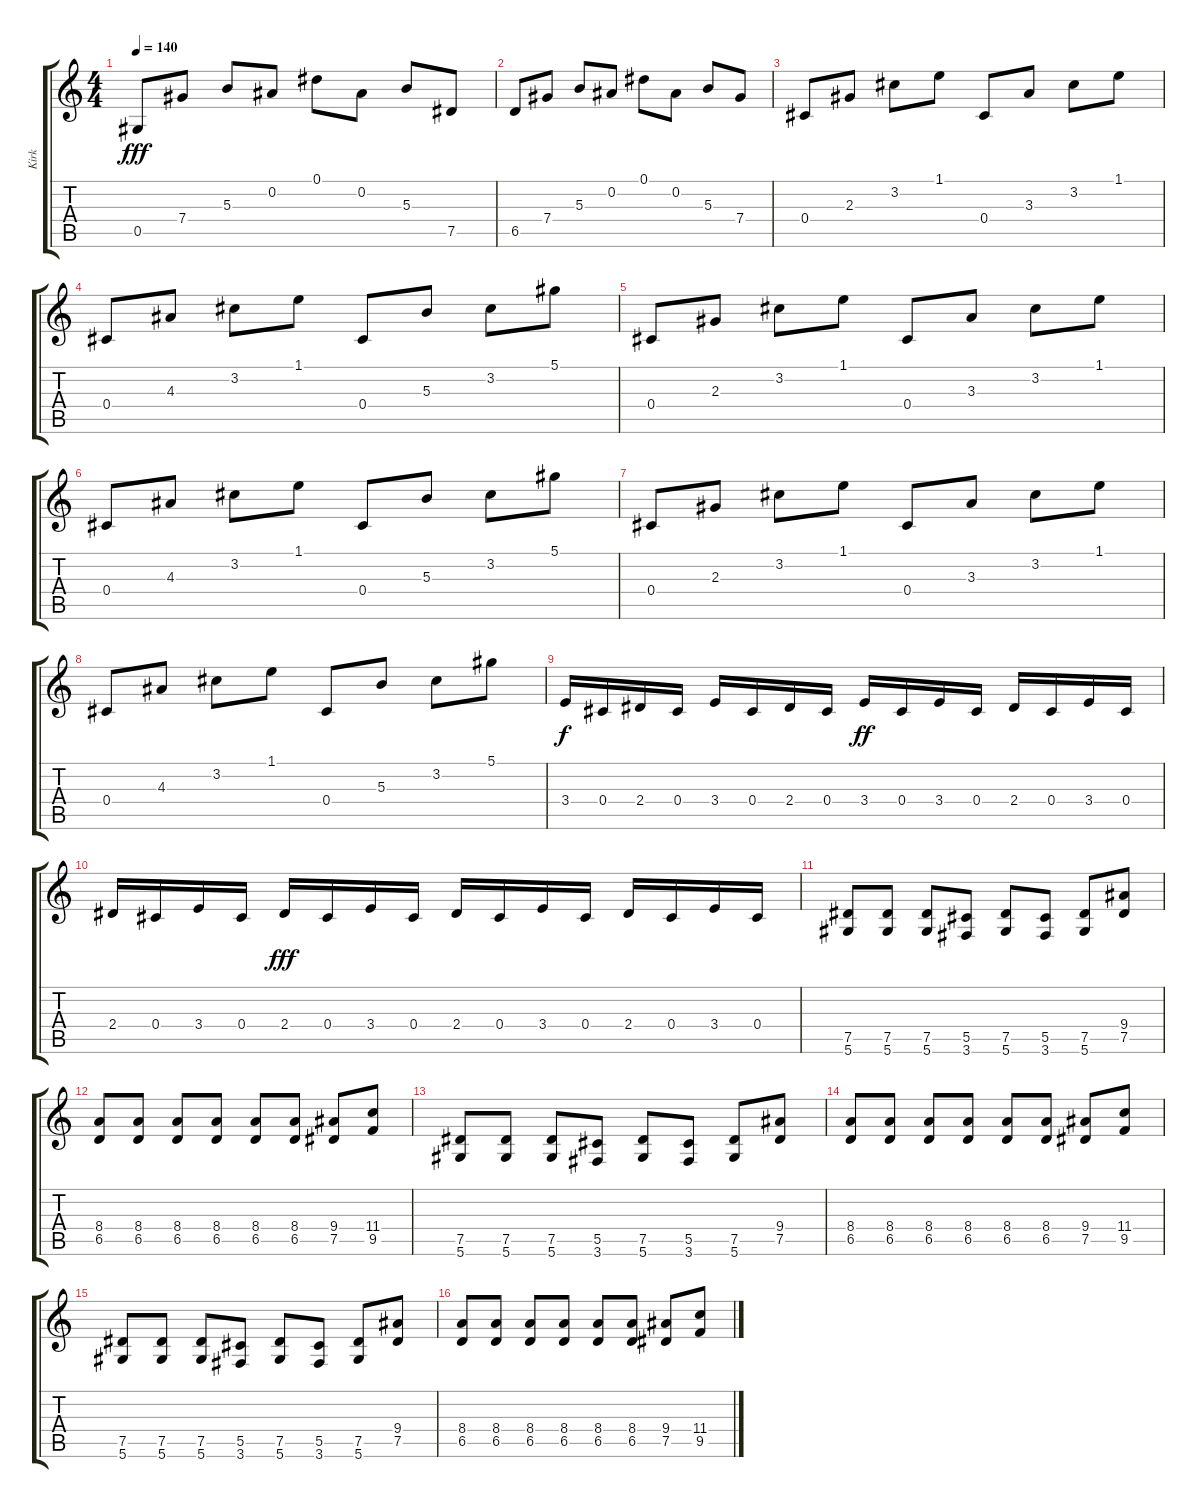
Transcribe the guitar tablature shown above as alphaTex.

\track ("Kirk " "Kirk ") {instrument distortionguitar}
\staff {score tabs}
\tuning (Eb4 Bb3 Gb3 Db3 Ab2 Eb2) {hide}
\ts (4 4)
\tempo 140
\clef g2
\ks c
0.5.8{dy fff} 7.4.8 5.3.8 0.2.8 0.1.8 0.2.8 5.3.8 7.5.8 |
6.5.8 7.4.8 5.3.8 0.2.8 0.1.8 0.2.8 5.3.8 7.4.8 |
0.4.8 2.3.8 3.2.8 1.1.8 0.4.8 3.3.8 3.2.8 1.1.8 |
0.4.8 4.3.8 3.2.8 1.1.8 0.4.8 5.3.8 3.2.8 5.1.8 |
0.4.8 2.3.8 3.2.8 1.1.8 0.4.8 3.3.8 3.2.8 1.1.8 |
0.4.8 4.3.8 3.2.8 1.1.8 0.4.8 5.3.8 3.2.8 5.1.8 |
0.4.8 2.3.8 3.2.8 1.1.8 0.4.8 3.3.8 3.2.8 1.1.8 |
0.4.8 4.3.8 3.2.8 1.1.8 0.4.8 5.3.8 3.2.8 5.1.8 |
3.4.16{dy f} 0.4.16 2.4.16 0.4.16 3.4.16 0.4.16 2.4.16 0.4.16 3.4.16{dy ff} 0.4.16 3.4.16 0.4.16 2.4.16 0.4.16 3.4.16 0.4.16 |
2.4.16 0.4.16 3.4.16 0.4.16 2.4.16{dy fff} 0.4.16 3.4.16 0.4.16 2.4.16 0.4.16 3.4.16 0.4.16 2.4.16 0.4.16 3.4.16 0.4.16 |
(7.5 5.6).8 (7.5 5.6).8 (7.5 5.6).8 (5.5 3.6).8 (7.5 5.6).8 (5.5 3.6).8 (7.5 5.6).8 (9.4 7.5).8 |
(8.4 6.5).8 (8.4 6.5).8 (8.4 6.5).8 (8.4 6.5).8 (8.4 6.5).8 (8.4 6.5).8 (9.4 7.5).8 (11.4 9.5).8 |
(7.5 5.6).8 (7.5 5.6).8 (7.5 5.6).8 (5.5 3.6).8 (7.5 5.6).8 (5.5 3.6).8 (7.5 5.6).8 (9.4 7.5).8 |
(8.4 6.5).8 (8.4 6.5).8 (8.4 6.5).8 (8.4 6.5).8 (8.4 6.5).8 (8.4 6.5).8 (9.4 7.5).8 (11.4 9.5).8 |
(7.5 5.6).8 (7.5 5.6).8 (7.5 5.6).8 (5.5 3.6).8 (7.5 5.6).8 (5.5 3.6).8 (7.5 5.6).8 (9.4 7.5).8 |
(8.4 6.5).8 (8.4 6.5).8 (8.4 6.5).8 (8.4 6.5).8 (8.4 6.5).8 (8.4 6.5).8 (9.4 7.5).8 (11.4 9.5).8
